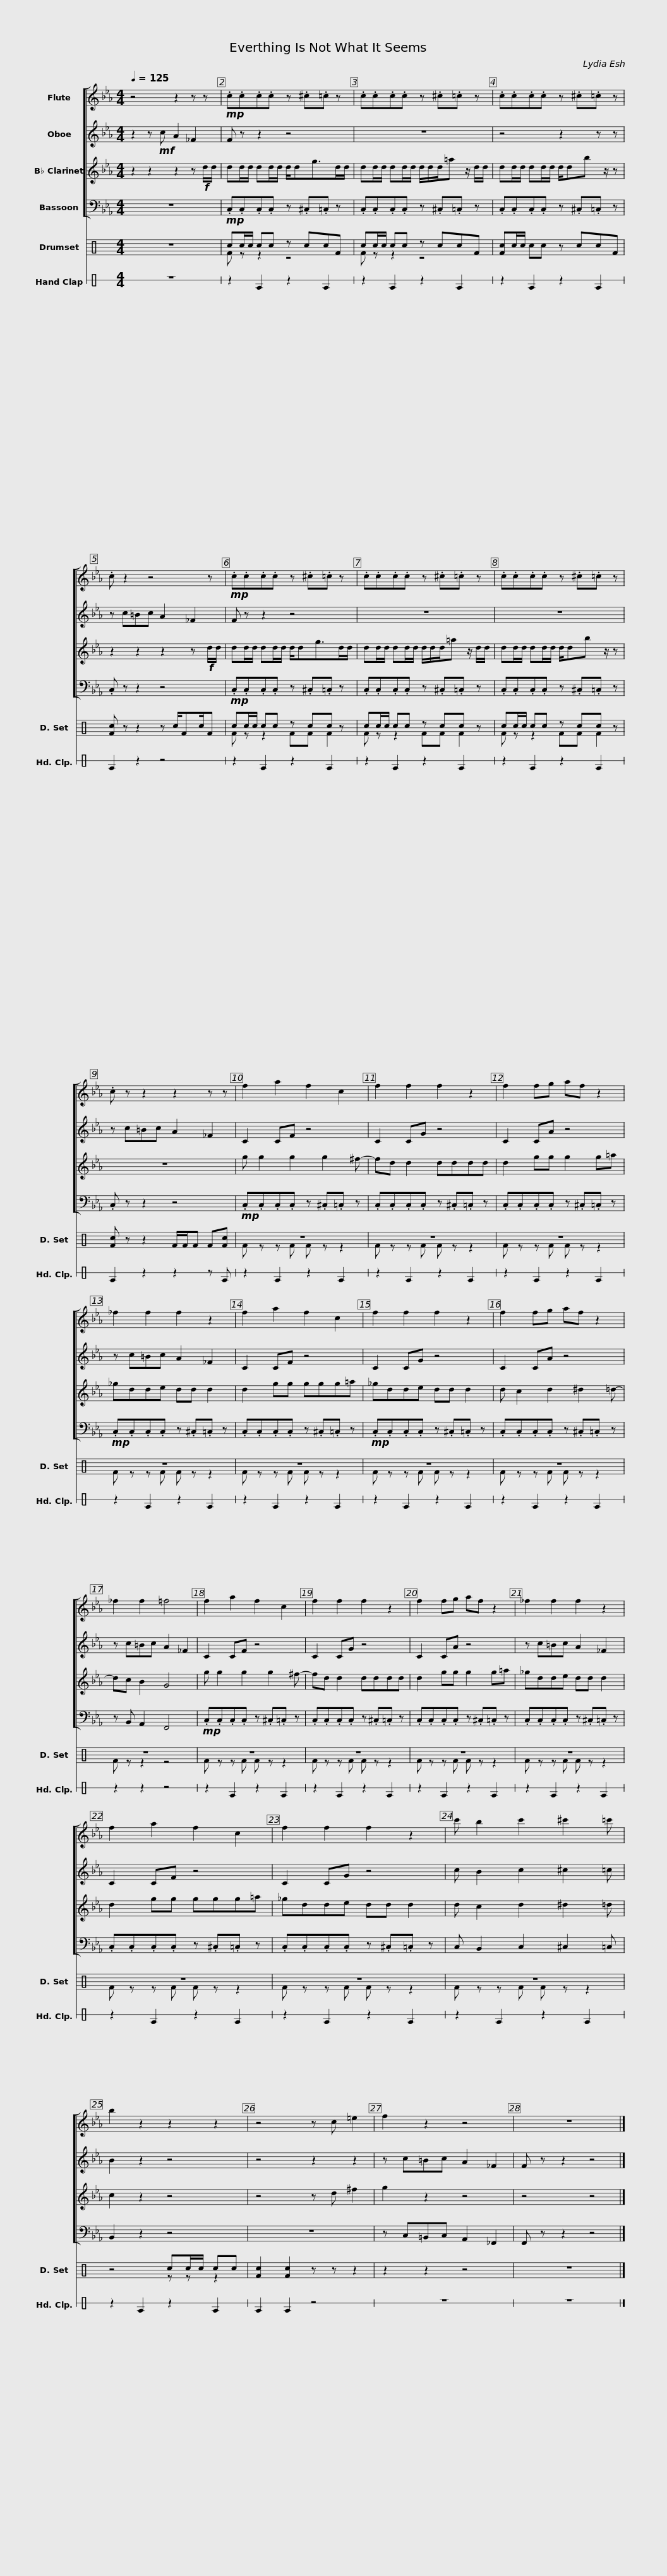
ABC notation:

X:1
%%score [ 1 2 3 4 ] ( 5 6 ) 7
L:1/8
Q:1/4=125
M:4/4
I:linebreak $
K:Eb
V:1 treble
V:2 treble
V:3 treble transpose=-2
V:4 bass
V:5 perc
K:none
V:6 perc
K:none
V:7 perc stafflines=1
K:none
V:1
 z4 z2 z z |!mp! .c.c.c.c z .^c.=c z | .c.c.c.c z .^c.=c z |$ .c.c.c.c z .^c.=c z | .c z2 z4 z | %5
!mp! .c.c.c.c z .^c.=c z |$ .c.c.c.c z .^c.=c z | .c.c.c.c z .^c.=c z | .c z z2 z2 z z |$ f2 a2 f2 c2 | %10
 f2 f2 f2 z2 | f2 fg af z2 | _f2 f2 f2 z2 |$ f2 a2 f2 c2 | f2 f2 f2 z2 | %15
 f2 fg af z2 | _f2 f2 =f4 |$ f2 a2 f2 c2 | f2 f2 f2 z2 | f2 fg af z2 | %20
 _f2 f2 f2 z2 |$ f2 a2 f2 c2 | f2 f2 f2 z2 | c' b2 c'2 ^c'2 =c' | b2 z2 z2 z2 | %25
 z4 z c =e2 |$ f2 z2 z4 | z8 |] %28
V:2
 z2 z!mf! c A2 _F2 | F z z2 z4 | z8 |$ z4 z2 z z | z c=Bc A2 _F2 | %5
 F z z2 z4 |$ z8 | z8 | z c=Bc A2 _F2 |$ C2 CF z4 | %10
 C2 CG z4 | C2 CA z4 | z c=Bc A2 _F2 |$ C2 CF z4 | C2 CG z4 | %15
 C2 CA z4 | z c=Bc A2 _F2 |$ C2 CF z4 | C2 CG z4 | C2 CA z4 | %20
 z c=Bc A2 _F2 |$ C2 CF z4 | C2 CG z4 | c B2 c2 ^c2 =c | B2 z2 z4 | %25
 z4 z2 z2 |$ z c=Bc A2 _F2 | F z z2 z4 |] %28
V:3
 z2 z2 z2 z!f! d/d/ | dd/d/ dd/d/ d/dg>dd/ | dd/d/ dd/d/ d/d/d/=a z/ d/d/ |$ dd/d/ dd/d/ d/db z/ z | z2 z2 z2 z!f! d/d/ | %5
 dd/d/ dd/d/ d/dg>dd/ |$ dd/d/ dd/d/ d/d/d/=a z/ d/d/ | dd/d/ dd/d/ d/db z/ z | z8 |$ g g2 g2 g2 ^f- | %10
 fd d2 dddd | d2 gg g2 g=a | _gdde dd d2 |$ d2 gg ggg=a | _gdde dd d2 | %15
 d c2 d2 ^d2 =d- | dc B2 G4 |$ g g2 g2 g2 ^f- | fd d2 dddd | d2 gg g2 g=a | %20
 _gdde dd d2 |$ d2 gg ggg=a | _gdde dd d2 | d c2 d2 ^d2 =d | c2 z2 z4 | %25
 z4 z d ^f2 |$ g2 z2 z4 | z4 z4 |] %28
V:4
 z8 |!mp! .C,.C,.C,.C, z .^C,.=C, z | .C,.C,.C,.C, z .^C,.=C, z |$ .C,.C,.C,.C, z .^C,.=C, z | .C, z z2 z4 | %5
!mp! .C,.C,.C,.C, z .^C,.=C, z |$ .C,.C,.C,.C, z .^C,.=C, z | .C,.C,.C,.C, z .^C,.=C, z | .C, z z2 z4 |$!mp! .C,.C,.C,.C, z .^C,.=C, z | %10
 .C,.C,.C,.C, z .^C,.=C, z | .C,.C,.C,.C, z .^C,.=C, z |!mp! .C,.C,.C,.C, z .^C,.=C, z |$ .C,.C,.C,.C, z .^C,.=C, z |!mp! .C,.C,.C,.C, z .^C,.=C, z | %15
 .C,.C,.C,.C, z .^C,.=C, z | z B,, A,,2 F,,4 |$!mp! .C,.C,.C,.C, z .^C,.=C, z | .C,.C,.C,.C, z .^C,.=C, z | .C,.C,.C,.C, z .^C,.=C, z | %20
 .C,.C,.C,.C, z .^C,.=C, z |$ .C,.C,.C,.C, z .^C,.=C, z | .C,.C,.C,.C, z .^C,.=C, z | C, B,,2 C,2 ^C,2 =C, | B,,2 z2 z4 | %25
 z8 |$ z C,=B,,C, A,,2 _F,,2 | F,, z z2 z4 |] %28
V:5
[K:C] z8 | cc/c/ cc z ccF | cc/c/ cc z ccF |$ [Fc]c/c/ cc z ccF | [Fc] z z2 z c/Fc/F | %5
 cc/c/ cc z cc z |$ cc/c/ cc z cc z | cc/c/ cc z cc z | [Fc] z z2 F/F/F F[Fc] |$ z8 | %10
 z8 | z8 | z8 |$ z8 | z8 | %15
 z8 | z8 |$ z8 | z8 | z8 | %20
 z8 |$ z8 | z8 | z8 | z4 cc/c/ cc | %25
 [Fc]2 [Fc]2 z z z2 |$ z2 z2 z4 | z8 |] %28
V:6
[K:C] x8 | F z z2 z4 | F z z2 z4 |$ x8 | x8 | %5
 F z z2 FF F2 |$ F z z2 FF F2 | F z z2 FF F2 | x8 |$ F z z F F z z2 | %10
 F z z F F z z2 | F z z F F z z2 | F z z F F z z2 |$ F z z F F z z2 | F z z F F z z2 | %15
 F z z F F z z2 | F z z2 z4 |$ F z z F F z z2 | F z z F F z z2 | F z z F F z z2 | %20
 F z z F F z z2 |$ F z z F F z z2 | F z z F F z z2 | F z z F F z z2 | z4 z z z2 | %25
 x8 |$ x8 | x8 |] %28
V:7
[K:C] z8 | z2 E2 z2 E2 | z2 E2 z2 E2 |$ z2 E2 z2 E2 | E2 z2 z4 | %5
 z2 E2 z2 E2 |$ z2 E2 z2 E2 | z2 E2 z2 E2 | E2 z2 z2 z E |$ z2 E2 z2 E2 | %10
 z2 E2 z2 E2 | z2 E2 z2 E2 | z2 E2 z2 E2 |$ z2 E2 z2 E2 | z2 E2 z2 E2 | %15
 z2 E2 z2 E2 | z2 z2 z4 |$ z2 E2 z2 E2 | z2 E2 z2 E2 | z2 E2 z2 E2 | %20
 z2 E2 z2 E2 |$ z2 E2 z2 E2 | z2 E2 z2 E2 | z2 E2 z2 E2 | z2 E2 z2 E2 | %25
 E2 E2 z4 |$ z8 | z8 |] %28
